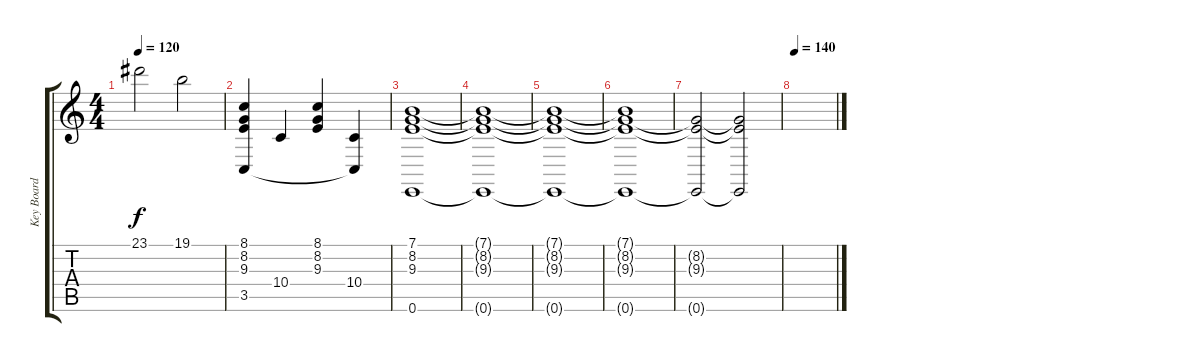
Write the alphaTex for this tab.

\track ("Key Board Base Line" "Key Board ") {instrument flute}
\staff {score tabs}
\tuning (E4 B3 G3 D3 A2 E2) {hide}
\ts (4 4)
\tempo 120
\clef g2
\ks c
23.1.2{dy f} 19.1.2 |
(8.1 8.2 9.3 3.5).4 10.4.4 (8.1 8.2 9.3).4 (10.4 3.5{t}).4 |
(7.1 8.2 9.3 0.6).1 |
(7.1{t} 8.2{t} 9.3{t} 0.6{t}).1 |
(7.1{t} 8.2{t} 9.3{t} 0.6{t}).1 |
(7.1{t} 8.2{t} 9.3{t} 0.6{t}).1 |
(8.2{t} 9.3{t} 0.6{t}).2 (8.2{t} 9.3{t} 0.6{t}).2 |
\tempo 140
